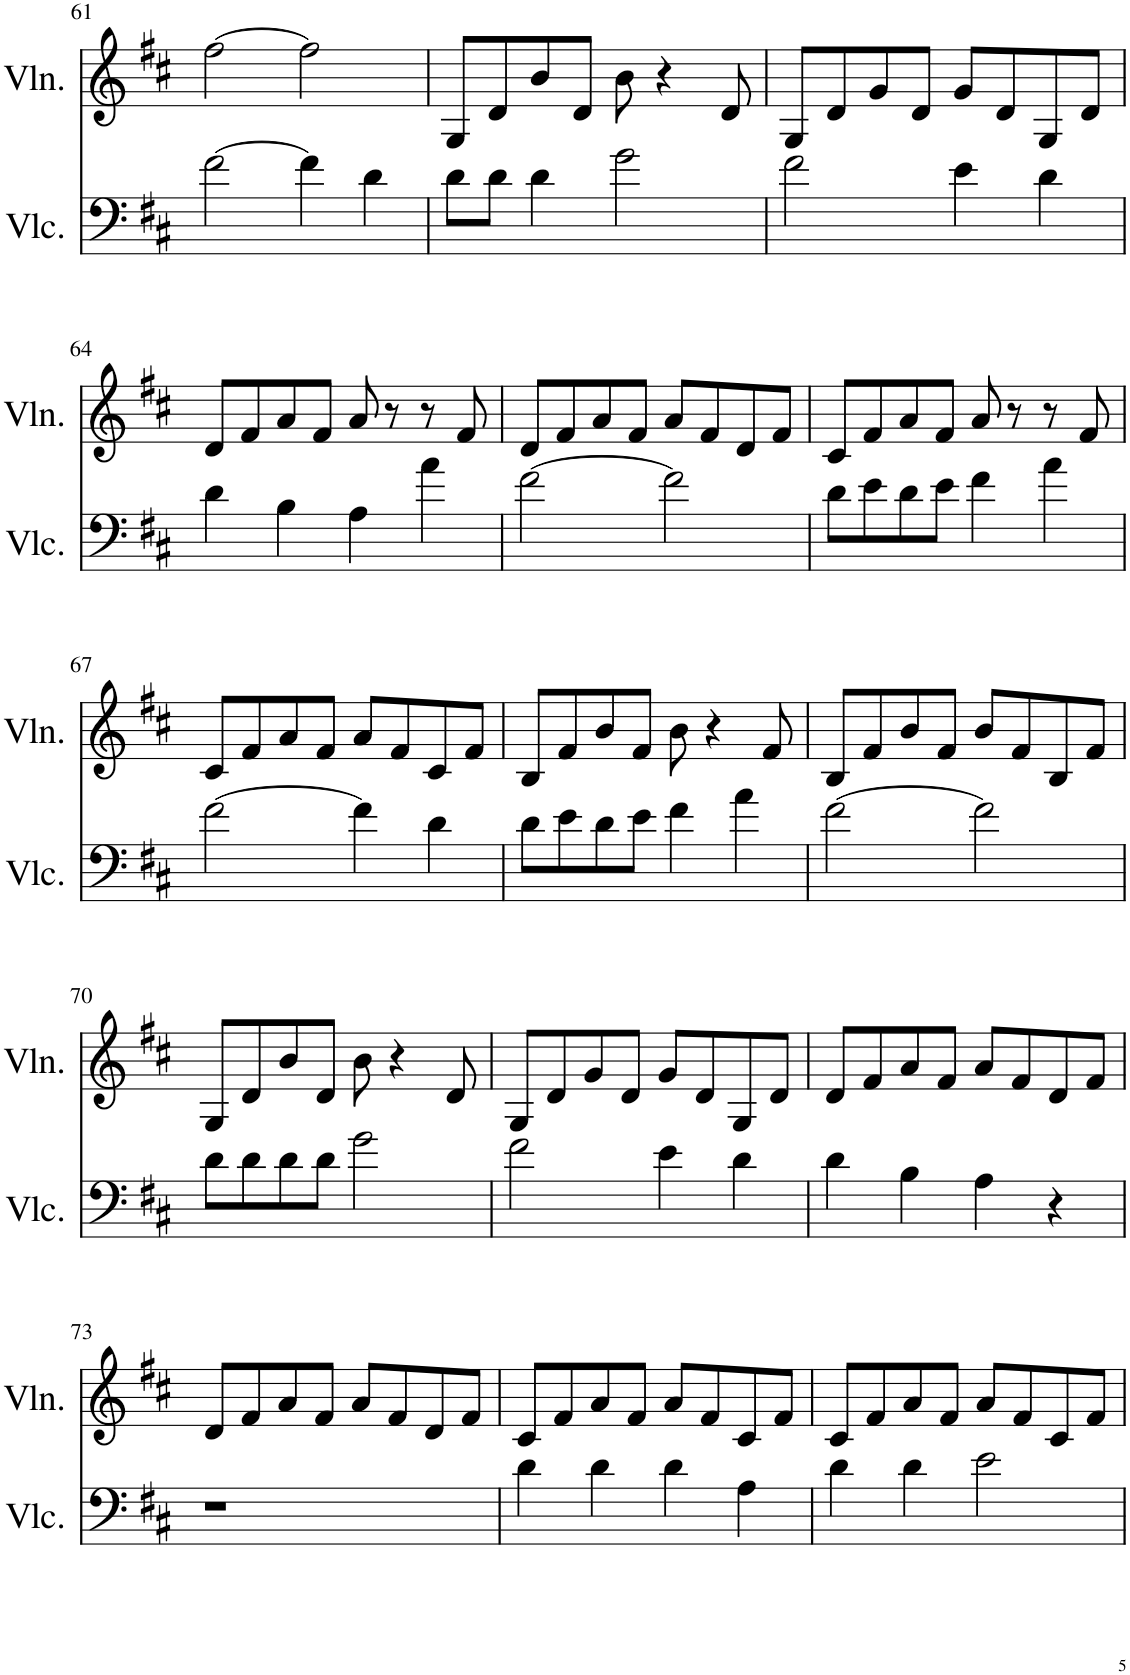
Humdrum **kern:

**kern	**kern
*part2	*part1
*staff2	*staff1
*I"Violoncello	*I"Violin
*I'Vlc.	*I'Vln.
!!LO:PB:g=z
*clefF4	*clefG2
*k[f#c#]	*k[f#c#]
*M4/4	*M4/4
=61	=61
[2f#\	[2ff#\
4f#\]	2ff#\]
4d\	.
=62	=62
8d\L	8G/L
8d\J	8d/
4d\	8b/
.	8d/J
2g\	8b\
.	4r
.	8d/
=63	=63
2f#\	8G/L
.	8d/
.	8g/
.	8d/J
4e\	8g/L
.	8d/
4d\	8G/
.	8d/J
!!LO:LB:g=z
=64	=64
4d\	8d/L
.	8f#/
4B\	8a/
.	8f#/J
4A\	8a/
.	8r
4a\	8r
.	8f#/
=65	=65
[2f#\	8d/L
.	8f#/
.	8a/
.	8f#/J
2f#\]	8a/L
.	8f#/
.	8d/
.	8f#/J
=66	=66
8d\L	8c#/L
8e\	8f#/
8d\	8a/
8e\J	8f#/J
4f#\	8a/
.	8r
4a\	8r
.	8f#/
!!LO:LB:g=z
=67	=67
[2f#\	8c#/L
.	8f#/
.	8a/
.	8f#/J
4f#\]	8a/L
.	8f#/
4d\	8c#/
.	8f#/J
=68	=68
8d\L	8B/L
8e\	8f#/
8d\	8b/
8e\J	8f#/J
4f#\	8b\
.	4r
4a\	.
.	8f#/
=69	=69
[2f#\	8B/L
.	8f#/
.	8b/
.	8f#/J
2f#\]	8b/L
.	8f#/
.	8B/
.	8f#/J
!!LO:LB:g=z
=70	=70
8d\L	8G/L
8d\	8d/
8d\	8b/
8d\J	8d/J
2g\	8b\
.	4r
.	8d/
=71	=71
2f#\	8G/L
.	8d/
.	8g/
.	8d/J
4e\	8g/L
.	8d/
4d\	8G/
.	8d/J
=72	=72
4d\	8d/L
.	8f#/
4B\	8a/
.	8f#/J
4A\	8a/L
.	8f#/
4r	8d/
.	8f#/J
!!LO:LB:g=z
=73	=73
1r	8d/L
.	8f#/
.	8a/
.	8f#/J
.	8a/L
.	8f#/
.	8d/
.	8f#/J
=74	=74
4d\	8c#/L
.	8f#/
4d\	8a/
.	8f#/J
4d\	8a/L
.	8f#/
4A\	8c#/
.	8f#/J
=75	=75
4d\	8c#/L
.	8f#/
4d\	8a/
.	8f#/J
2e\	8a/L
.	8f#/
.	8c#/
.	8f#/J
=	=
*-	*-
